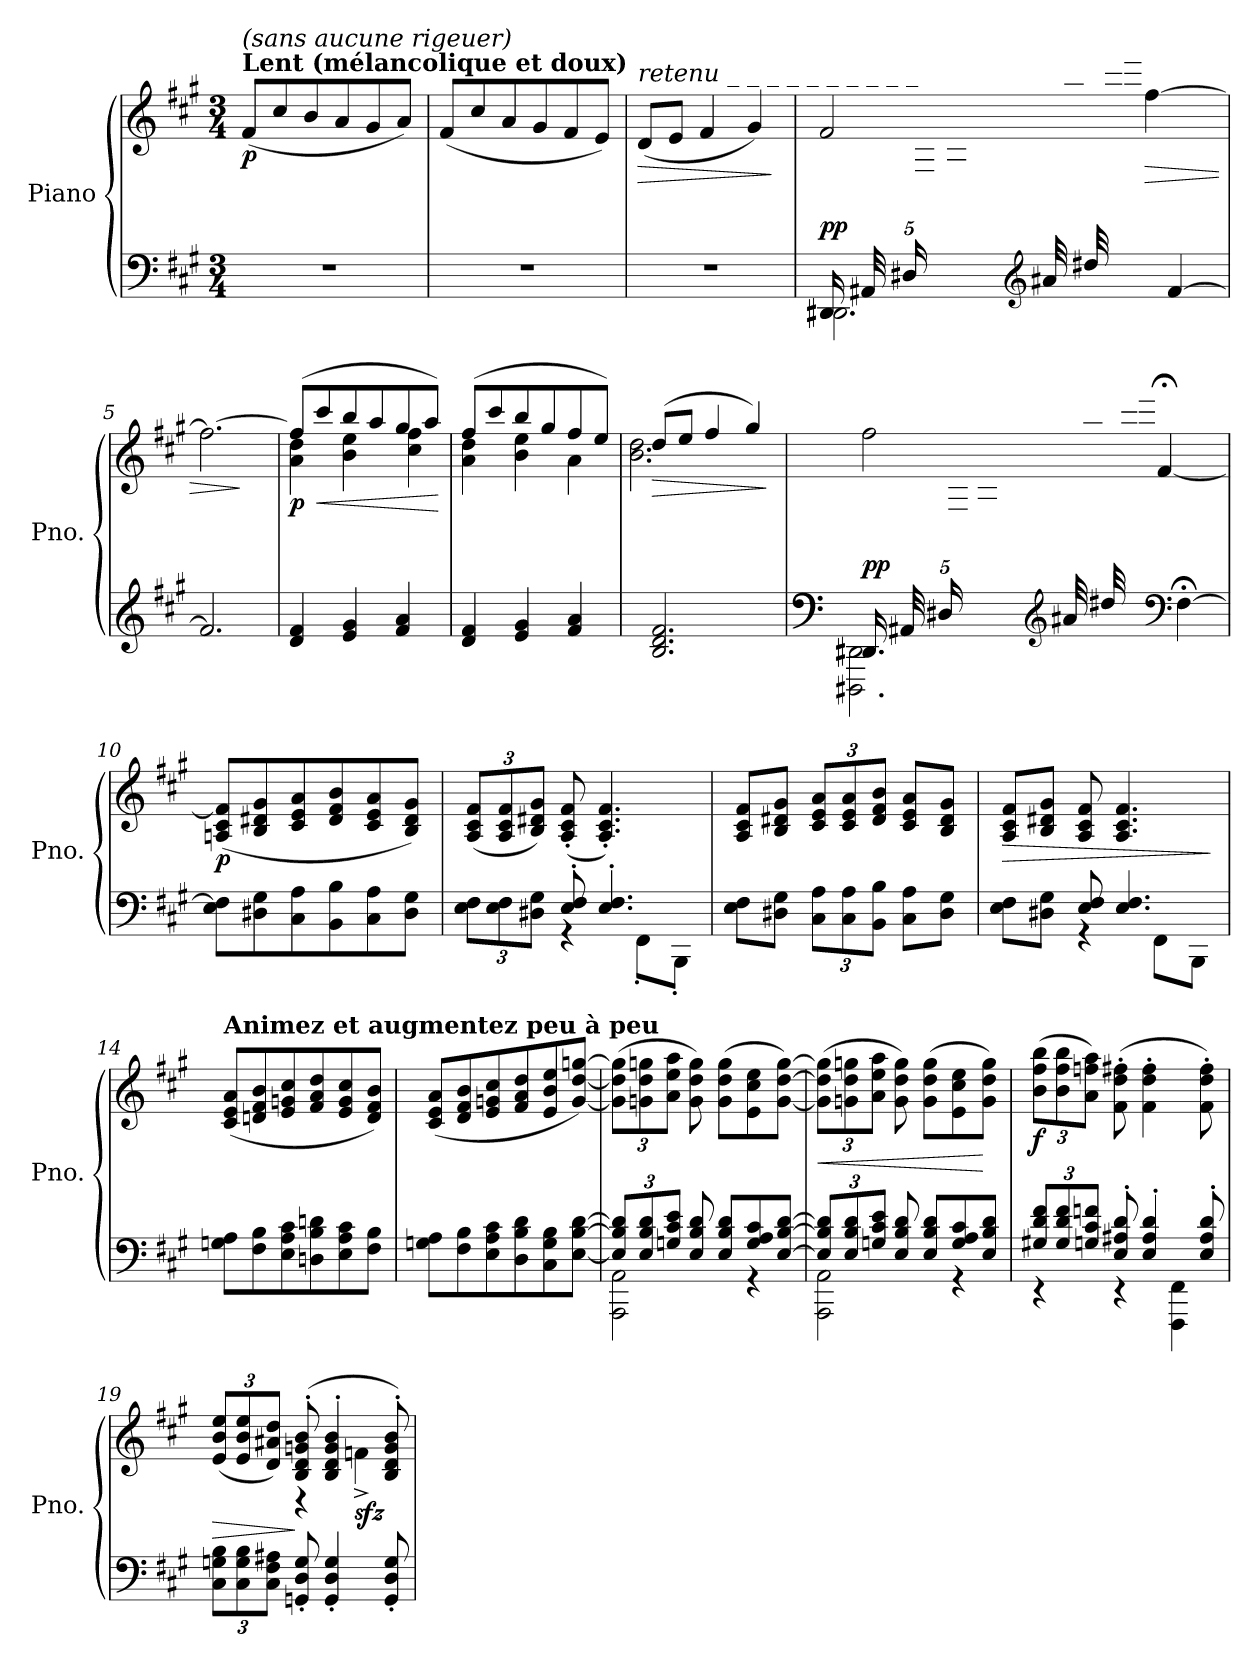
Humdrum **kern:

**kern	**kern	**dynam
*part1	*part1	*part1
*staff2	*staff1	*staff1/2
*I"Piano	*	*
*I'Pno.	*	*
*clefF4	*clefG2	*
*k[f#c#g#]	*k[f#c#g#]	*
*M3/4	*M3/4	*
=1	=1	=1
!	!LO:TX:a:B:t=Lent (mélancolique et doux)	!
!	!LO:TX:i:t=(sans aucune rigeuer)	!
!	!	!LO:DY:b
2.r	(<8f#/L	p
.	8cc#/	.
.	8b/	.
.	8a/	.
.	8g#/	.
.	8a/J)	.
=2	=2	=2
2.r	(<8f#/L	.
.	8cc#/	.
.	8a/	.
.	8g#/	.
.	8f#/	.
.	8e/J)	.
=3	=3	=3
!	!LO:TX:i:t=retenu _ _ _ _ _ _ _ _ _ _	!
!	!	!LO:HP:b
2.r	(<8d/L	>
.	8e/J	.
.	4f#/	.
.	4g#/)	.
.	.	]
!!LO:LB:g=z
=4	=4	=4
*^	*^	*
!	!	!	!	!LO:DY:b
(>16.DD#X/LL	2.DD#\	2f#/	80%13ryy	pp
32AA#X/L	.	.	.	.
*Xbrackettup	*	*	*	*
80%3D#X/	.	.	.	.
10.ryy	.	.	80%3F#\	.
.	.	.	80%3A#X\	.
.	.	.	80%3d#X\	.
.	.	.	80%3f#\	.
*clefG2	*	*	*	*
32a#X/	.	.	16ryy	.
32dd#X/	.	.	.	.
8ryy	.	.	32ff#\	.
.	.	.	32aa#X\	.
.	.	.	32ddd#X\	.
.	.	.	32fff#\JJJ)	.
!	!	!	!	!LO:HP:b
[4f#/	.	[4ff#\	4ryy	>
*v	*v	*	*	*
*	*v	*v	*
=5	=5	=5
2.f#/]	2.ff#\_	.
.	.	]
=6	=6	=6
*	*^	*
!	!	!	!LO:DY:b
4d/ 4f#/	(>8ff#/L]	4a\ 4dd\	p
!	!	!	!LO:HP:b
.	8ccc#/	.	<
4e/ 4g#/	8bb/	4b\ 4ee\	.
.	8aa/	.	.
4f#/ 4a/	8gg#/	4cc#\ 4ff#\	.
.	8aa/J)	.	.
*	*v	*v	*
.	.	[
!!LO:LB:g=z
=7	=7	=7
*	*^	*
4d/ 4f#/	(>8ff#/L	4a\ 4dd\	.
.	8ccc#/	.	.
4e/ 4g#/	8bb/	4b\ 4ee\	.
.	8gg#/	.	.
4f#/ 4a/	8ff#/	4a\	.
.	8ee/J)	.	.
=8	=8	=8	=8
!	!	!	!LO:HP:b
2.B/ 2.d/ 2.f#/	(>8dd/L	2.b\ 2.dd\	>
.	8ee/J	.	.
.	4ff#/	.	.
.	4gg#/)	.	.
*	*v	*v	*
.	.	]
=9	=9	=9
*clefF4	*	*
*^	*^	*
!	!	!	!	!LO:DY:b
(>16.DD#X/LL	2.DDD#X\ 2.DD#\	2ff#\	80%13ryy	pp
32AA#X/L	.	.	.	.
80%3D#X/	.	.	.	.
10.ryy	.	.	80%3F#\	.
.	.	.	80%3A#X\	.
.	.	.	80%3d#X\	.
.	.	.	80%3f#\	.
*clefG2	*	*	*	*
32a#X/	.	.	16ryy	.
32dd#X/	.	.	.	.
8ryy	.	.	32ff#\	.
.	.	.	32aa#X\	.
.	.	.	32ddd#X\	.
.	.	.	32fff#\JJJ)	.
*clefF4	*	*	*	*
[4F#;<\	.	[4f#;</	4ryy	.
*v	*v	*	*	*
!!LO:LB:g=z
=10	=10	=10	=10
!	!	!	!LO:DY:b
*	*v	*v	*
8E\ 8F#\]L	(<8An/ 8c#/ 8f#/]L	p
8D#X\ 8G#\	8B/ 8d#X/ 8g#/	.
8C#\ 8A\	8c#/ 8e/ 8a/	.
8BB\ 8B\	8d#/ 8f#/ 8b/	.
8C#\ 8A\	8c#/ 8e/ 8a/	.
8D#\ 8G#\J	8B/ 8d#/ 8g#/J)	.
=11	=11	=11
*^	*	*
*	*	*Xbrackettup	*
4ryy	12E\ 12F#\L	(>12A/ 12c#/ 12f#/L	.
.	12E\ 12F#\	12A/ 12c#/ 12f#/	.
.	12D#X\ 12G#\J	12B/ 12d#X/ 12g#/J)	.
8E/' 8F#/'	4r	(>8A/'> 8c#/'> 8f#/'>	.
4.E/' 4.F#/'	.	4.A/'> 4.c#/'> 4.f#/'>)	.
.	8FF#'>\L	.	.
.	8BBB'>\J	.	.
*v	*v	*	*
=12	=12	=12
8E\ 8F#\L	8A/ 8c#/ 8f#/L	.
8D#X\ 8G#\J	8B/ 8d#X/ 8g#/J	.
12C#\ 12A\L	12c#/ 12e/ 12a/L	.
12C#\ 12A\	12c#/ 12e/ 12a/	.
12BB\ 12B\J	12d#/ 12f#/ 12b/J	.
8C#\ 8A\L	8c#/ 8e/ 8a/L	.
8D#\ 8G#\J	8B/ 8d#/ 8g#/J	.
!!LO:PB:g=z
=13	=13	=13
*^	*	*
!	!	!	!LO:HP:b
4ryy	8E\ 8F#\L	8A/ 8c#/ 8f#/L	>
.	8D#X\ 8G#\J	8B/ 8d#X/ 8g#/J	.
8E/ 8F#/	4r	8A/ 8c#/ 8f#/	.
4.E/ 4.F#/	.	4.A/ 4.c#/ 4.f#/	.
.	8FF#\L	.	.
.	8BBB\J	.	.
*v	*v	*	*
.	.	]
=14	=14	=14
!	!LO:TX:a:B:t=Animez et augmentez peu à peu	!
8Gn\ 8A\L	(<8c#/ 8e/ 8a/L	.
8F#\ 8B\	8dn/ 8f#/ 8b/	.
8E\ 8A\ 8c#\	8e/ 8gn/ 8cc#/	.
8Dn\ 8B\ 8dn\	8f#/ 8a/ 8dd/	.
8E\ 8A\ 8c#\	8e/ 8g/ 8cc#/	.
8F#\ 8B\J	8d/ 8f#/ 8b/J)	.
=15	=15	=15
8Gn\ 8A\L	(<8c#/ 8e/ 8a/L	.
8F#\ 8B\	8d/ 8f#/ 8b/	.
8E\ 8A\ 8c#\	8e/ 8gn/ 8cc#/	.
8D\ 8B\ 8d\	8f#/ 8a/ 8dd/	.
8C#\ 8G\ 8B\	8e/ 8b/ 8ee/	.
[8E\ [8B\ [8d\J	[8g/ [8dd/ [8ggn/J)	.
!!LO:LB:g=z
=16	=16	=16
*^	*	*
12E/] 12B/] 12d/]L	2AAA\ 2AA\	(>12g\] 12dd\] 12gg\]L	.
12E/ 12B/ 12d/	.	12gn\ 12dd\ 12ggn\	.
12Gn/ 12c#/ 12e/J	.	12a\ 12ee\ 12aa\J	.
8E/ 8B/ 8d/	.	8g\ 8dd\ 8gg\)	.
8E/ 8B/ 8d/L	.	(>8g\ 8dd\ 8gg\L	.
8G/ 8A/ 8c#/	4r	8e\ 8cc#\ 8ee\	.
[8E/ [8B/ [8d/J	.	[8g\ [8dd\ [8gg\J)	.
=17	=17	=17	=17
!	!	!	!LO:HP:b
12E/] 12B/] 12d/]L	2AAA\ 2AA\	(>12g\] 12dd\] 12gg\]L	<
12E/ 12B/ 12d/	.	12gn\ 12dd\ 12ggn\	.
12Gn/ 12c#/ 12e/J	.	12a\ 12ee\ 12aa\J	.
8E/ 8B/ 8d/	.	8g\ 8dd\ 8gg\)	.
8E/ 8B/ 8d/L	.	(>8g\ 8dd\ 8gg\L	.
8G/ 8A/ 8c#/	4r	8e\ 8cc#\ 8ee\	.
8E/ 8B/ 8d/J	.	8g\ 8dd\ 8gg\J)	[
=18	=18	=18	=18
!	!	!	!LO:DY:b
12G#X/ 12d/ 12f#/L	4r	(>12b\ 12ff#\ 12bb\L	f
12G#/ 12d/ 12f#/	.	12b\ 12ff#\ 12bb\	.
12Gn/ 12c#/ 12fn/J	.	12a\ 12ffn\ 12aa\J)	.
8E/' 8A#X/' 8d/'	4r	(>8f#\' 8dd\' 8ff#X\'	.
4E/' 4A#/' 4d/'	.	4f#\' 4dd\' 4ff#\'	.
.	4FFF#\ 4FF#\	.	.
8E/' 8A#/' 8d/'	.	8f#\' 8dd\' 8ff#\')	.
*v	*v	*	*
!!LO:LB:g=z
=19	=19	=19
!	!	!LO:HP:b
*	*^	*
12C#\ 12Gn\ 12B\L	(>12e/ 12b/ 12ee/L	4ryy	>
12C#\ 12G\ 12B\	12e/ 12b/ 12ee/	.	.
12C#\ 12F#\ 12A#X\J	12d/ 12a#X/ 12dd/J)	.	.
8GGn/'> 8D/'> 8G/'>	(>8B/' 8d/' 8gn/' 8b/'	4r	]
4GG/'> 4D/'> 4G/'>	4B/' 4d/' 4g/' 4b/'	.	.
!	!	!	!LO:DY:b
.	.	4fn^>\	sfz
8GG/'> 8D/'> 8G/'>	8B/' 8d/' 8g/' 8b/')	.	.
*	*v	*v	*
=	=	=
*-	*-	*-
